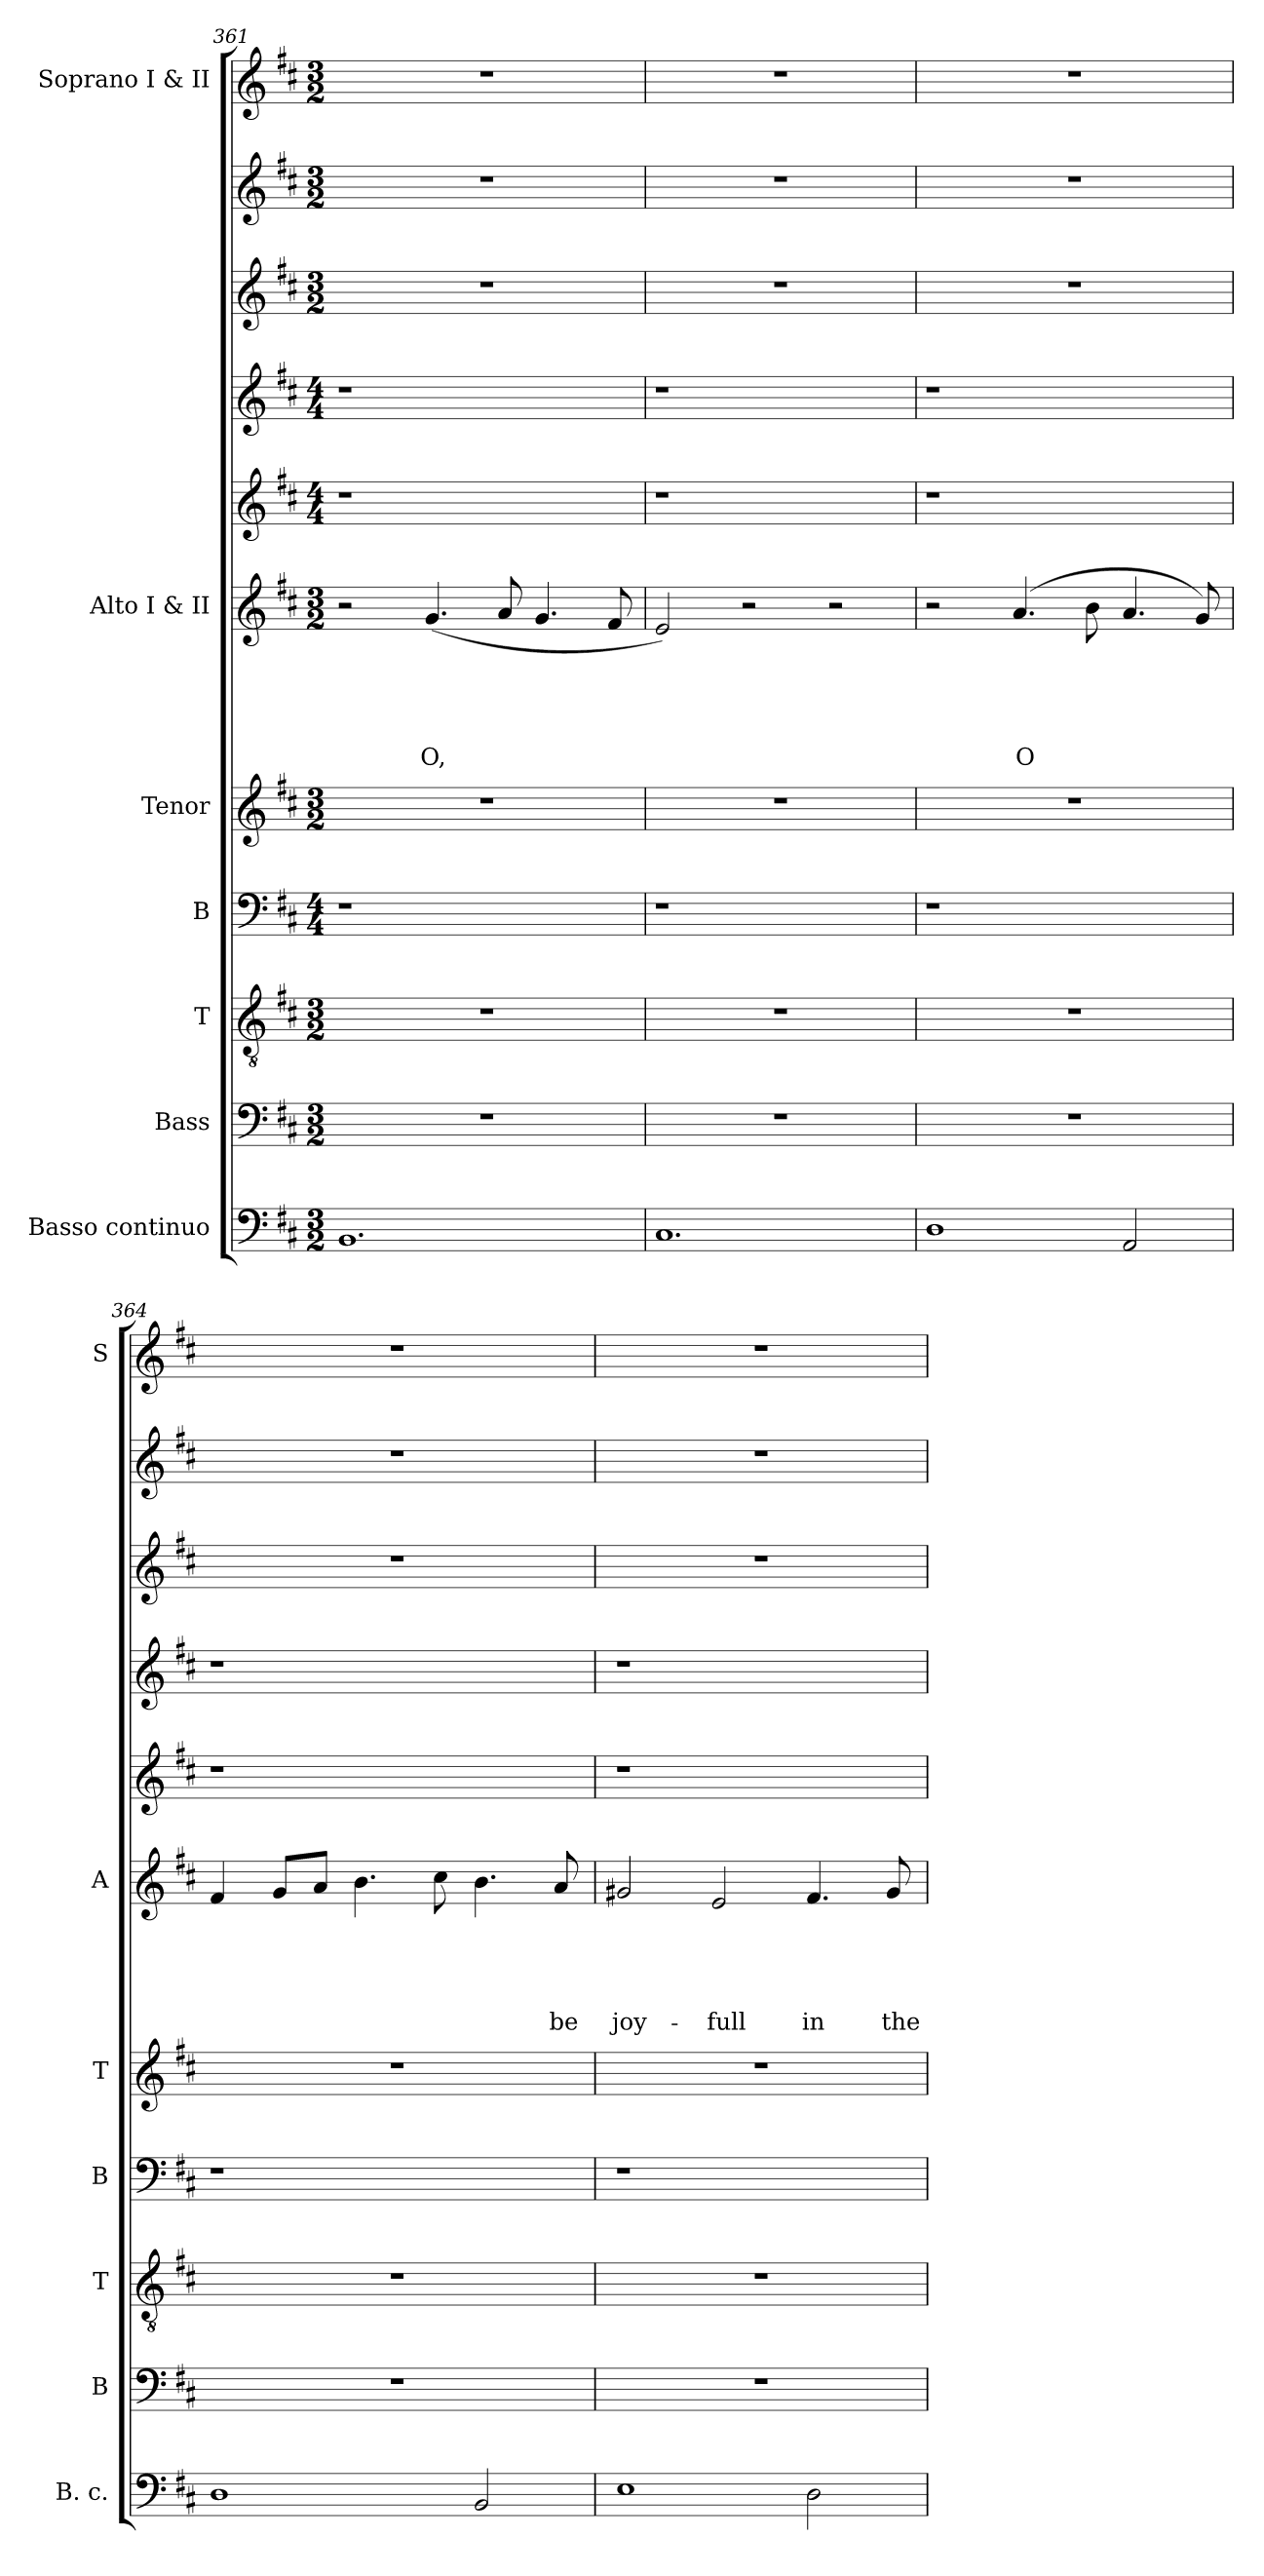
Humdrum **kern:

**kern	**kern	**kern	**kern	**kern	**kern	**text	**text	**text	**text	**text	**kern	**kern	**kern	**kern	**kern
*part11	*part10	*part9	*part8	*part7	*part6	*part6	*part6	*part6	*part6	*part6	*part5	*part4	*part3	*part2	*part1
*staff11	*staff10	*staff9	*staff8	*staff7	*staff6	*staff6	*staff6	*staff6	*staff6	*staff6	*staff5	*staff4	*staff3	*staff2	*staff1
*I"Basso continuo	*I"Bass	*I"T	*I"B	*I"Tenor	*I"Alto I & II	*	*	*	*	*	*	*	*	*	*I"Soprano I & II
*I'B. c.	*I'B	*I'T	*I'B	*I'T	*I'A	*	*	*	*	*	*	*	*	*	*I'S
*clefF4	*clefF4	*clefGv2	*clefF4	*clefG2	*clefG2	*	*	*	*	*	*clefG2	*clefG2	*clefG2	*clefG2	*clefG2
*ITrd7c12	*	*	*	*	*	*	*	*	*	*	*	*	*	*	*
*k[f#c#]	*k[f#c#]	*k[f#c#]	*k[f#c#]	*k[f#c#]	*k[f#c#]	*	*	*	*	*	*k[f#c#]	*k[f#c#]	*k[f#c#]	*k[f#c#]	*k[f#c#]
*D:	*D:	*D:	*D:	*D:	*D:	*	*	*	*	*	*D:	*D:	*D:	*D:	*D:
*M3/2	*M3/2	*M3/2	*M4/4	*M3/2	*M3/2	*	*	*	*	*	*M4/4	*M4/4	*M3/2	*M3/2	*M3/2
=361	=361	=361	=361	=361	=361	=361	=361	=361	=361	=361	=361	=361	=361	=361	=361
1.BBB	1.r	1.r	1r	1.r	2r	.	.	.	.	.	1r	1r	1.r	1.r	1.r
!	!	!	!	!	!	!	!	!	!	!LO:LY:b	!	!	!	!	!
.	.	.	.	.	(<4.g/	.	.	.	.	O,	.	.	.	.	.
.	.	.	.	.	8a/	.	.	.	.	.	.	.	.	.	.
.	.	.	2ryy	.	4.g/	.	.	.	.	.	2ryy	2ryy	.	.	.
.	.	.	.	.	8f#/	.	.	.	.	.	.	.	.	.	.
=362	=362	=362	=362	=362	=362	=362	=362	=362	=362	=362	=362	=362	=362	=362	=362
1.CC#	1.r	1.r	1r	1.r	2e/)	.	.	.	.	.	1r	1r	1.r	1.r	1.r
.	.	.	.	.	2r	.	.	.	.	.	.	.	.	.	.
.	.	.	2ryy	.	2r	.	.	.	.	.	2ryy	2ryy	.	.	.
=363	=363	=363	=363	=363	=363	=363	=363	=363	=363	=363	=363	=363	=363	=363	=363
1DD	1.r	1.r	1r	1.r	2r	.	.	.	.	.	1r	1r	1.r	1.r	1.r
!	!	!	!	!	!	!	!	!	!	!LO:LY:b	!	!	!	!	!
.	.	.	.	.	(4.a/	.	.	.	.	O	.	.	.	.	.
.	.	.	.	.	8b\	.	.	.	.	.	.	.	.	.	.
2AAA/	.	.	2ryy	.	4.a/	.	.	.	.	.	2ryy	2ryy	.	.	.
.	.	.	.	.	8g/)	.	.	.	.	.	.	.	.	.	.
!!LO:LB:g=z
=364	=364	=364	=364	=364	=364	=364	=364	=364	=364	=364	=364	=364	=364	=364	=364
1DD	1.r	1.r	1r	1.r	4f#/	.	.	.	.	.	1r	1r	1.r	1.r	1.r
.	.	.	.	.	8g/L	.	.	.	.	.	.	.	.	.	.
.	.	.	.	.	8a/J	.	.	.	.	.	.	.	.	.	.
.	.	.	.	.	4.b\	.	.	.	.	.	.	.	.	.	.
.	.	.	.	.	8cc#\	.	.	.	.	.	.	.	.	.	.
2BBB/	.	.	2ryy	.	4.b\	.	.	.	.	.	2ryy	2ryy	.	.	.
!	!	!	!	!	!	!	!	!	!	!LO:LY:b	!	!	!	!	!
.	.	.	.	.	8a/	.	.	.	.	be	.	.	.	.	.
=365	=365	=365	=365	=365	=365	=365	=365	=365	=365	=365	=365	=365	=365	=365	=365
!	!	!	!	!	!	!	!	!	!	!LO:LY:b	!	!	!	!	!
1EE	1.r	1.r	1r	1.r	2g#X/	.	.	.	.	joy-	1r	1r	1.r	1.r	1.r
!	!	!	!	!	!	!	!	!	!	!LO:LY:b	!	!	!	!	!
.	.	.	.	.	2e/	.	.	.	.	-full	.	.	.	.	.
!	!	!	!	!	!	!	!	!	!	!LO:LY:b	!	!	!	!	!
2DD\	.	.	2ryy	.	4.f#/	.	.	.	.	in	2ryy	2ryy	.	.	.
!	!	!	!	!	!	!	!	!	!	!LO:LY:b	!	!	!	!	!
.	.	.	.	.	8g#/	.	.	.	.	the	.	.	.	.	.
=	=	=	=	=	=	=	=	=	=	=	=	=	=	=	=
*-	*-	*-	*-	*-	*-	*-	*-	*-	*-	*-	*-	*-	*-	*-	*-
